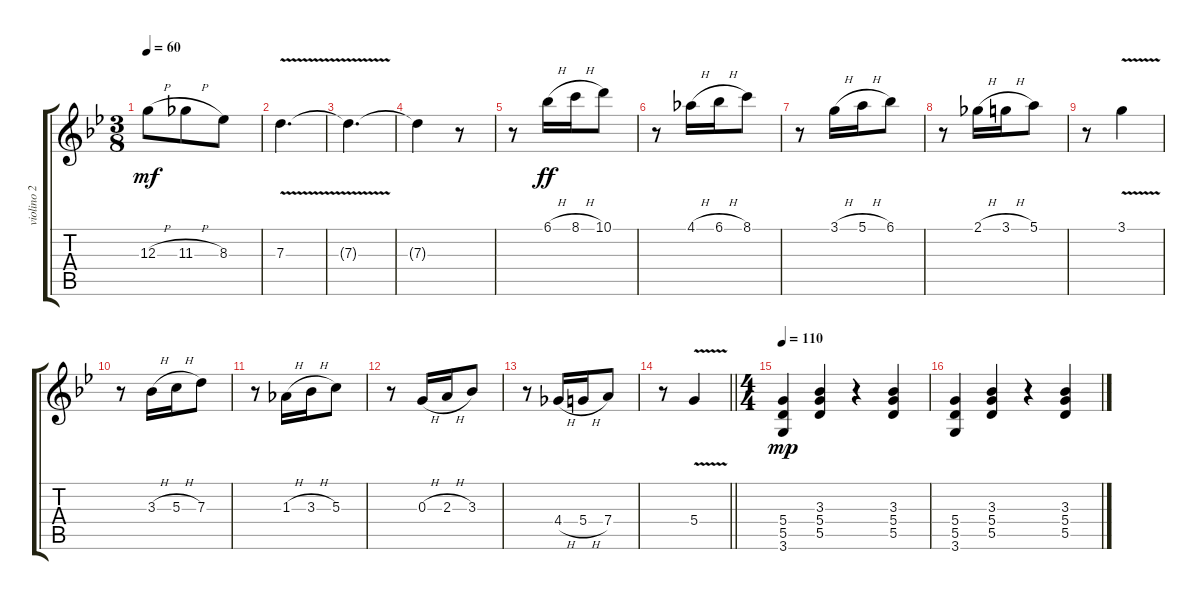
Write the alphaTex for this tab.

\track ("violino 2" "violino 2") {instrument distortionguitar}
\staff {score tabs}
\tuning (E4 B3 G3 D3 A2 E2) {hide}
\ts (3 8)
\tempo 60
\clef g2
\ks bb
12.3{h}.8{dy mf} 11.3{h}.8 8.3.8 |
7.3{v}.4{d} |
7.3{t}.4{d} |
7.3{t}.4 r.8 |
r.8 6.1{h}.16{dy ff} 8.1{h}.16 10.1.8 |
r.8 4.1{h}.16 6.1{h}.16 8.1.8 |
r.8 3.1{h}.16 5.1{h}.16 6.1.8 |
r.8 2.1{h}.16 3.1{h}.16 5.1.8 |
r.8 3.1{v}.4 |
r.8 3.3{h}.16 5.3{h}.16 7.3.8 |
r.8 1.3{h}.16 3.3{h}.16 5.3.8 |
r.8 0.3{h}.16 2.3{h}.16 3.3.8 |
r.8 4.4{h}.16 5.4{h}.16 7.4.8 |
\barLineRight lightlight
r.8 5.4{v}.4 |
\ts (4 4)
\tempo 110
(5.4 5.5 3.6).4{dy mp} (3.3 5.4 5.5).4 r.4 (3.3 5.4 5.5).4 |
(5.4 5.5 3.6).4 (3.3 5.4 5.5).4 r.4 (3.3 5.4 5.5).4
